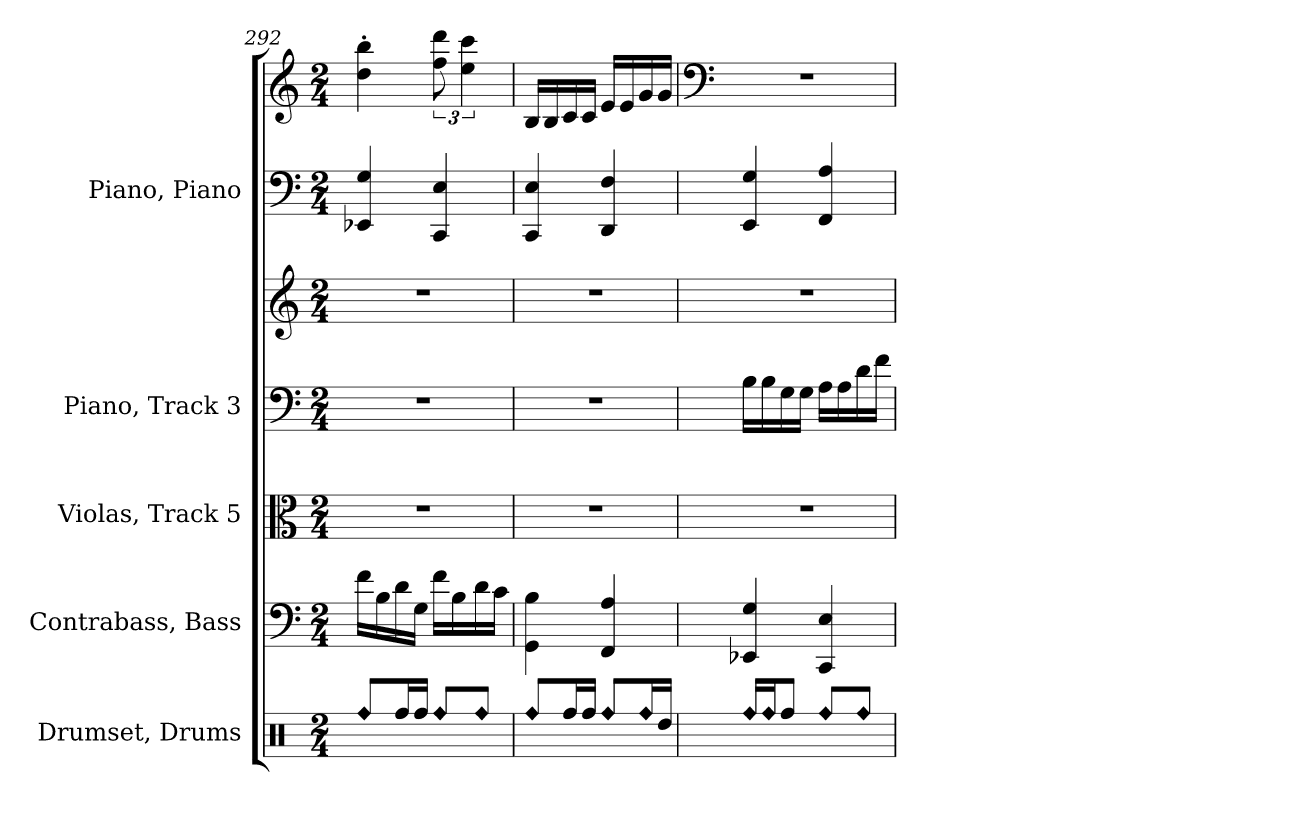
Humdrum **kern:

**kern	**kern	**kern	**kern	**kern	**kern	**kern
*part5	*part4	*part3	*part2	*part2	*part1	*part1
*staff7	*staff6	*staff5	*staff4	*staff3	*staff2	*staff1
*I"Drumset, Drums	*I"Contrabass, Bass	*I"Violas, Track  5	*I"Piano, Track  3	*	*I"Piano, Piano	*
*I'D. Set	*I'Cb.	*I'Vlas.	*I'Pno.	*	*I'Pno.	*
*clefX	*clefF4	*clefC3	*clefF4	*clefG2	*clefF4	*clefG2
*	*ITrd7c12	*	*	*	*	*
*k[]	*k[]	*k[]	*k[]	*k[]	*k[]	*k[]
*M2/4	*M2/4	*M2/4	*M2/4	*M2/4	*M2/4	*M2/4
=292	=292	=292	=292	=292	=292	=292
!LO:N:head=diamond	!	!	!	!	!	!
8Rff/L	16F\LL	2r	2r	2r	4EE-X/ 4G/	4dd\' 4bb\'
.	16BB\	.	.	.	.	.
16Rff/L	16D\	.	.	.	.	.
16Rff/JJ	16GG\JJ	.	.	.	.	.
!LO:N:head=diamond	!	!	!	!	!	!
8Rff/L	16F\LL	.	.	.	4CC/ 4E/	12ff\ 12ddd\
.	16BB\	.	.	.	.	.
.	.	.	.	.	.	6ee\ 6ccc\
!LO:N:head=diamond	!	!	!	!	!	!
8Rff/J	16D\	.	.	.	.	.
.	16C\JJ	.	.	.	.	.
!!LO:PB:g=z
=293	=293	=293	=293	=293	=293	=293
!LO:N:head=diamond	!	!	!	!	!	!
8Rff/L	4GGG\ 4BB\	2r	2r	2r	4CC/ 4E/	16B/LL
.	.	.	.	.	.	16B/
16Rff/L	.	.	.	.	.	16c/
16Rff/JJ	.	.	.	.	.	16c/JJ
!LO:N:head=diamond	!	!	!	!	!	!
8Rff/L	4FFF/ 4AA/	.	.	.	4DD/ 4F/	16e/LL
.	.	.	.	.	.	16e/
!LO:N:head=diamond	!	!	!	!	!	!
16Rff/L	.	.	.	.	.	16g/
16Rdd/JJ	.	.	.	.	.	16g/JJ
=294	=294	=294	=294	=294	=294	=294
*	*	*	*	*	*	*clefF4
!LO:N:head=diamond	!	!	!	!	!	!
16Rff/LL	4EEE-X/ 4GG/	2r	16B\LL	2r	4EE/ 4G/	2r
!LO:N:head=diamond	!	!	!	!	!	!
16Rff/J	.	.	16B\	.	.	.
8Rff/J	.	.	16G\	.	.	.
.	.	.	16G\JJ	.	.	.
!LO:N:head=diamond	!	!	!	!	!	!
8Rff/L	4CCC/ 4EE/	.	16A\LL	.	4FF/ 4A/	.
.	.	.	16A\	.	.	.
!LO:N:head=diamond	!	!	!	!	!	!
8Rff/J	.	.	16d\	.	.	.
.	.	.	16f\JJ	.	.	.
=	=	=	=	=	=	=
*-	*-	*-	*-	*-	*-	*-
